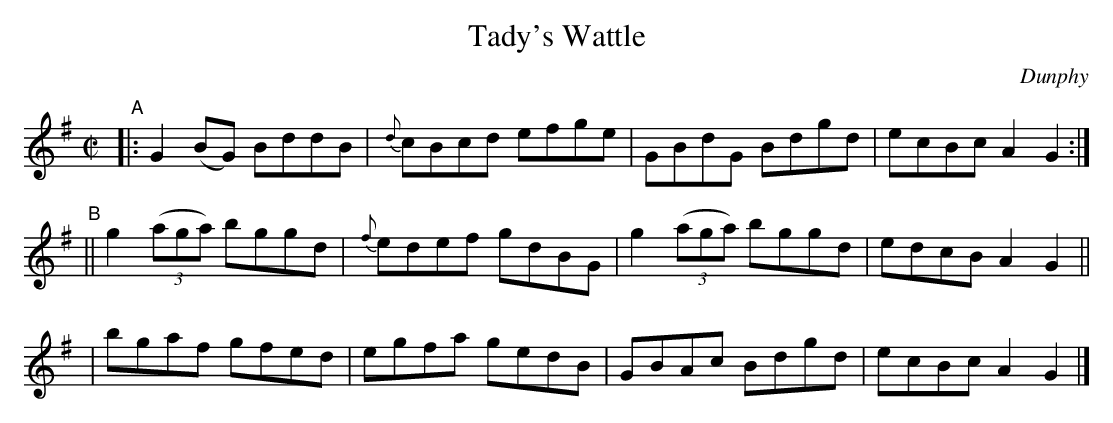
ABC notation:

X:1
T: Tady's Wattle
O: Dunphy
M: C|
L: 1/8
K: G
"^A"\
|: G2(BG) BddB | {d}cBcd efge | GBdG Bdgd | ecBc A2G2 :|
"^B"\
|| g2 ((3aga) bggd | {f}edef gdBG | g2 ((3aga) bggd | edcB A2G2 ||
|  bgaf gfed | egfa gedB | GBAc Bdgd | ecBc A2G2 |]
